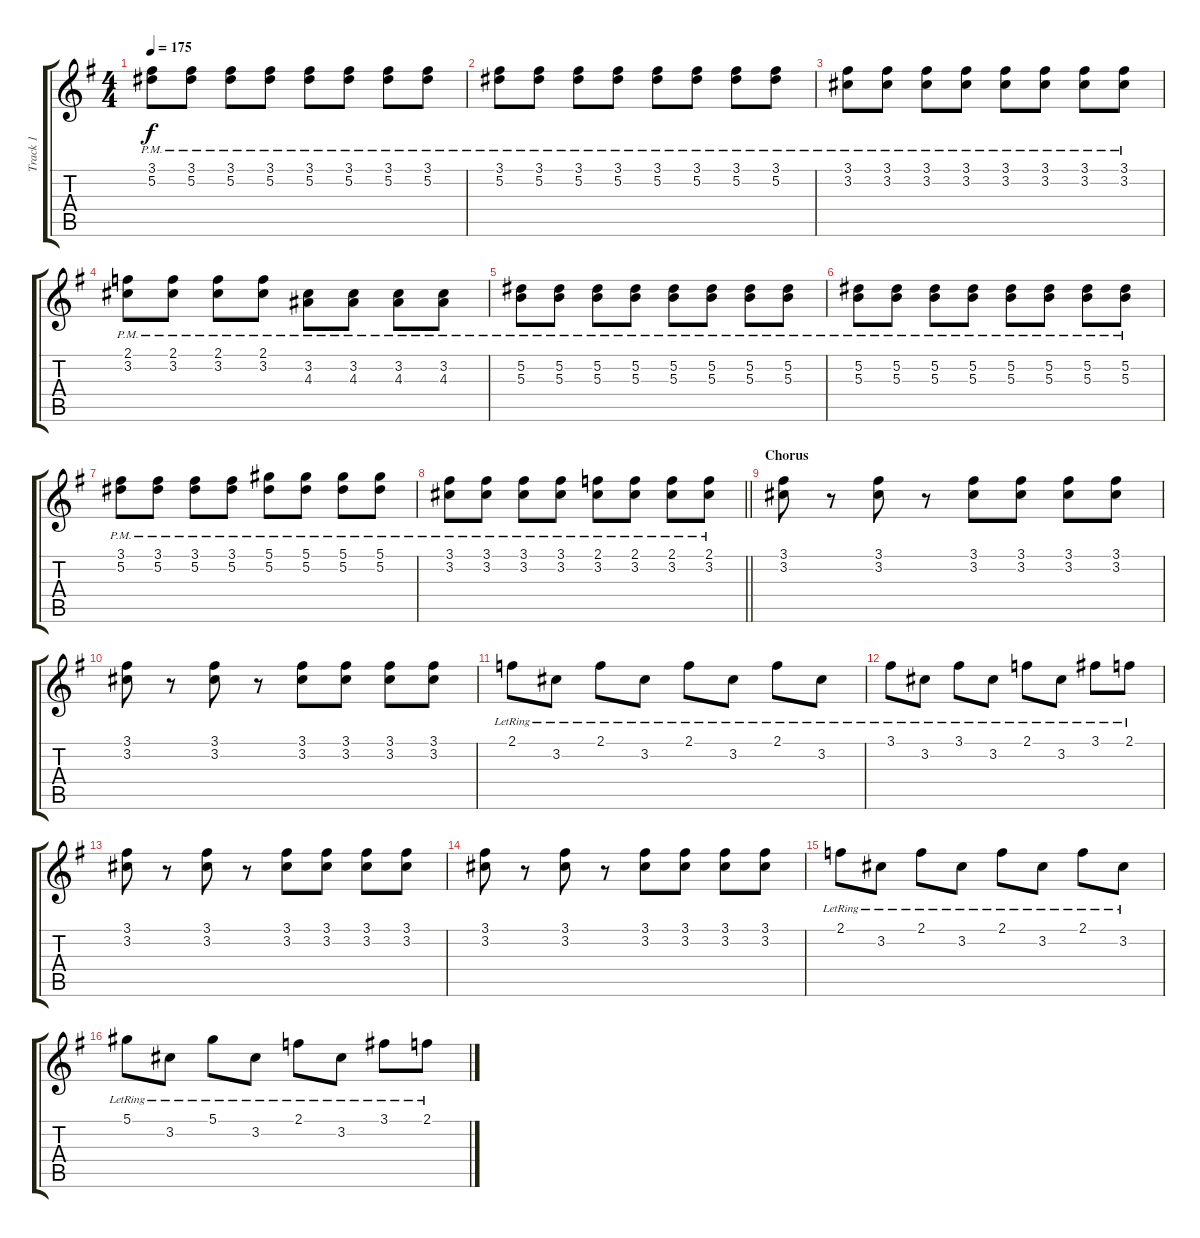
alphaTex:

\track ("Track 1" "Track 1") {instrument distortionguitar}
\staff {score tabs}
\tuning (Eb4 Bb3 Gb3 Db3 Ab2 Db2) {hide}
\ts (4 4)
\tempo 175
\clef g2
\ks g
(3.1{pm} 5.2).8{dy f} (3.1{pm} 5.2).8 (3.1{pm} 5.2).8 (3.1{pm} 5.2).8 (3.1{pm} 5.2).8 (3.1{pm} 5.2).8 (3.1{pm} 5.2).8 (3.1{pm} 5.2).8 |
(3.1{pm} 5.2).8 (3.1{pm} 5.2).8 (3.1{pm} 5.2).8 (3.1{pm} 5.2).8 (3.1{pm} 5.2).8 (3.1{pm} 5.2).8 (3.1{pm} 5.2).8 (3.1{pm} 5.2).8 |
(3.1{pm} 3.2).8 (3.1{pm} 3.2).8 (3.1{pm} 3.2).8 (3.1{pm} 3.2).8 (3.1{pm} 3.2).8 (3.1{pm} 3.2).8 (3.1{pm} 3.2).8 (3.1{pm} 3.2).8 |
(2.1{pm} 3.2).8 (2.1{pm} 3.2).8 (2.1{pm} 3.2).8 (2.1{pm} 3.2).8 (3.2{pm} 4.3).8 (3.2{pm} 4.3).8 (3.2{pm} 4.3).8 (3.2{pm} 4.3).8 |
(5.2{pm} 5.3).8 (5.2{pm} 5.3).8 (5.2{pm} 5.3).8 (5.2{pm} 5.3).8 (5.2{pm} 5.3).8 (5.2{pm} 5.3).8 (5.2{pm} 5.3).8 (5.2{pm} 5.3).8 |
(5.2{pm} 5.3).8 (5.2{pm} 5.3).8 (5.2{pm} 5.3).8 (5.2{pm} 5.3).8 (5.2{pm} 5.3).8 (5.2{pm} 5.3).8 (5.2{pm} 5.3).8 (5.2{pm} 5.3).8 |
(3.1 5.2{pm}).8 (3.1 5.2{pm}).8 (3.1 5.2{pm}).8 (3.1 5.2{pm}).8 (5.1 5.2{pm}).8 (5.1 5.2{pm}).8 (5.1 5.2{pm}).8 (5.1 5.2{pm}).8 |
\barLineRight lightlight
(3.1 3.2{pm}).8 (3.1 3.2{pm}).8 (3.1 3.2{pm}).8 (3.1 3.2{pm}).8 (2.1 3.2{pm}).8 (2.1 3.2{pm}).8 (2.1 3.2{pm}).8 (2.1 3.2{pm}).8 |
\section ("" "Chorus")
(3.1 3.2).8 r.8 (3.1 3.2).8 r.8 (3.1 3.2).8 (3.1 3.2).8 (3.1 3.2).8 (3.1 3.2).8 |
(3.1 3.2).8 r.8 (3.1 3.2).8 r.8 (3.1 3.2).8 (3.1 3.2).8 (3.1 3.2).8 (3.1 3.2).8 |
2.1{lr}.8 3.2{lr}.8 2.1{lr}.8 3.2{lr}.8 2.1{lr}.8 3.2{lr}.8 2.1{lr}.8 3.2{lr}.8 |
3.1{lr}.8 3.2{lr}.8 3.1{lr}.8 3.2{lr}.8 2.1{lr}.8 3.2{lr}.8 3.1{lr}.8 2.1{lr}.8 |
(3.1 3.2).8 r.8 (3.1 3.2).8 r.8 (3.1 3.2).8 (3.1 3.2).8 (3.1 3.2).8 (3.1 3.2).8 |
(3.1 3.2).8 r.8 (3.1 3.2).8 r.8 (3.1 3.2).8 (3.1 3.2).8 (3.1 3.2).8 (3.1 3.2).8 |
2.1{lr}.8 3.2{lr}.8 2.1{lr}.8 3.2{lr}.8 2.1{lr}.8 3.2{lr}.8 2.1{lr}.8 3.2{lr}.8 |
5.1{lr}.8 3.2{lr}.8 5.1{lr}.8 3.2{lr}.8 2.1{lr}.8 3.2{lr}.8 3.1{lr}.8 2.1{lr}.8
